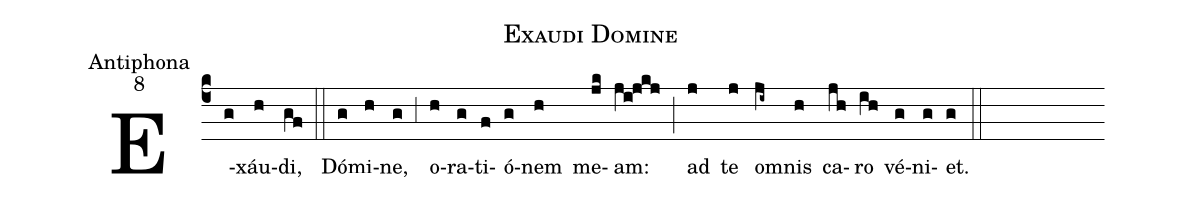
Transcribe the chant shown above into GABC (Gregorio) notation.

name:Exaudi Domine;
office-part:Antiphona;
mode:8;
%%
(c4) E(g)xáu(h)di,(gf) (::)
Dó(g)mi(h)ne,(g) (,3) o(h)ra(g)ti(f)ó(g)nem(h) me(jk)am:(ji!jkj) (;) ad(j) te(j) o(ji~)mnis(h) ca(jh)ro(ih) vé(g)ni(g)et.(g) (::)
